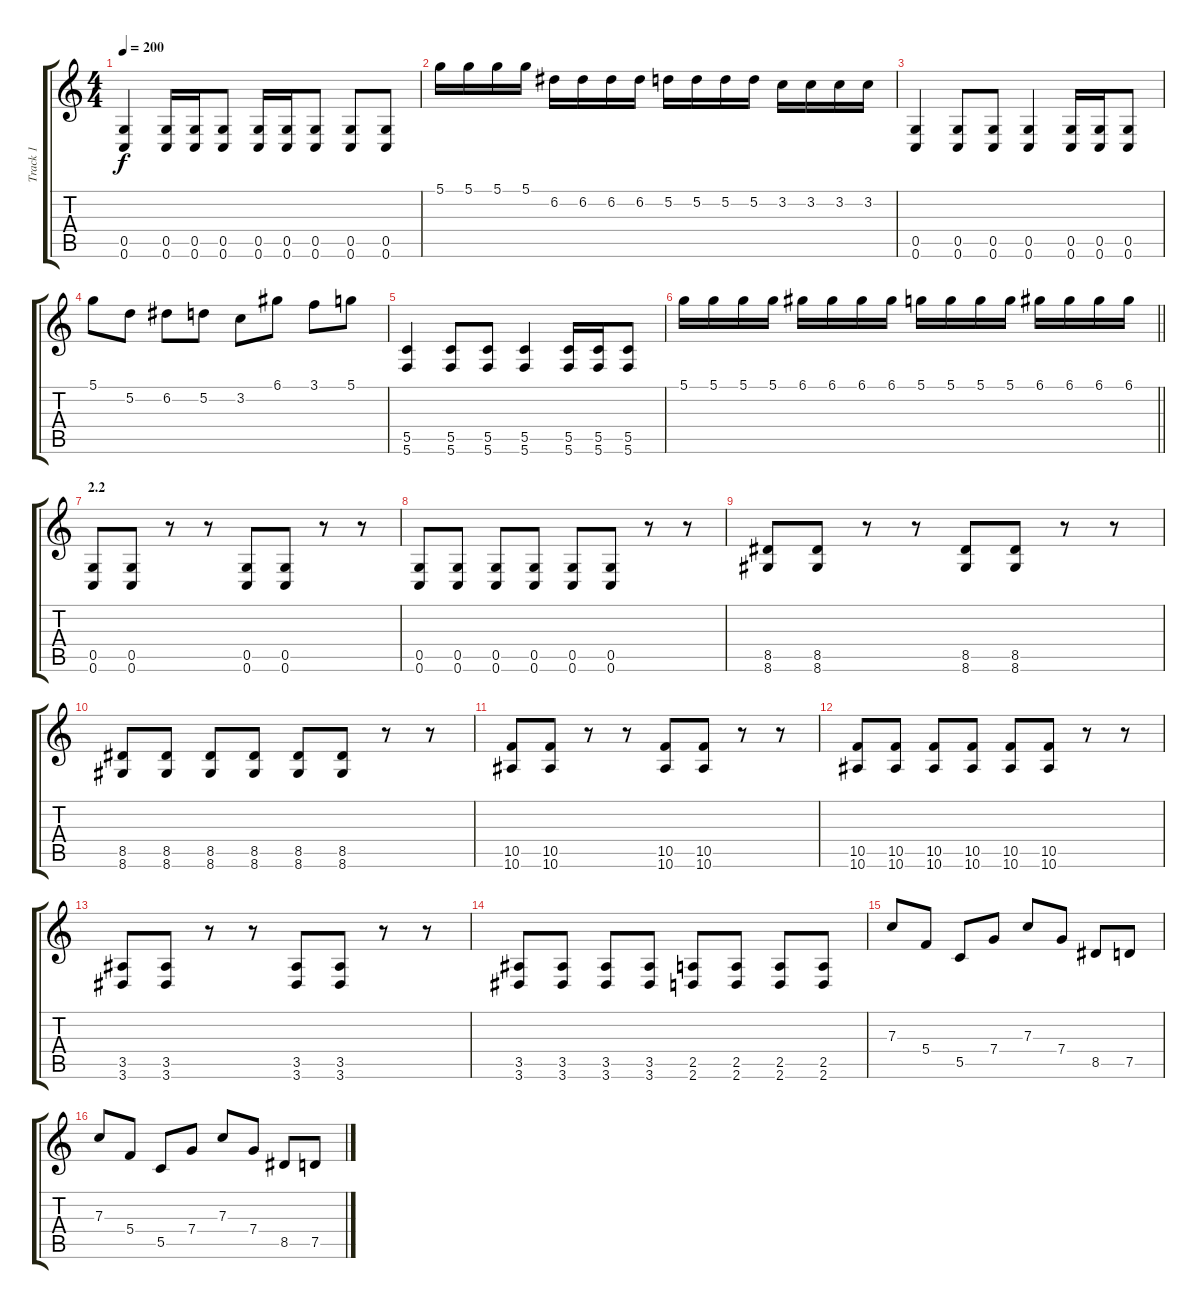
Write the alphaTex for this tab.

\track ("Track 1" "Track 1") {instrument distortionguitar}
\staff {score tabs}
\tuning (D4 A3 F3 C3 G2 C2) {hide}
\ts (4 4)
\tempo 200
\clef g2
\ks c
(0.5 0.6).4{dy f} (0.5 0.6).16 (0.5 0.6).16 (0.5 0.6).8 (0.5 0.6).16 (0.5 0.6).16 (0.5 0.6).8 (0.5 0.6).8 (0.5 0.6).8 |
5.1.16 5.1.16 5.1.16 5.1.16 6.2.16 6.2.16 6.2.16 6.2.16 5.2.16 5.2.16 5.2.16 5.2.16 3.2.16 3.2.16 3.2.16 3.2.16 |
(0.5 0.6).4 (0.5 0.6).8 (0.5 0.6).8 (0.5 0.6).4 (0.5 0.6).16 (0.5 0.6).16 (0.5 0.6).8 |
5.1.8 5.2.8 6.2.8 5.2.8 3.2.8 6.1.8 3.1.8 5.1.8 |
(5.5 5.6).4 (5.5 5.6).8 (5.5 5.6).8 (5.5 5.6).4 (5.5 5.6).16 (5.5 5.6).16 (5.5 5.6).8 |
\barLineRight lightlight
5.1.16 5.1.16 5.1.16 5.1.16 6.1.16 6.1.16 6.1.16 6.1.16 5.1.16 5.1.16 5.1.16 5.1.16 6.1.16 6.1.16 6.1.16 6.1.16 |
\section ("" "2.2")
(0.5 0.6).8 (0.5 0.6).8 r.8 r.8 (0.5 0.6).8 (0.5 0.6).8 r.8 r.8 |
(0.5 0.6).8 (0.5 0.6).8 (0.5 0.6).8 (0.5 0.6).8 (0.5 0.6).8 (0.5 0.6).8 r.8 r.8 |
(8.5 8.6).8 (8.5 8.6).8 r.8 r.8 (8.5 8.6).8 (8.5 8.6).8 r.8 r.8 |
(8.5 8.6).8 (8.5 8.6).8 (8.5 8.6).8 (8.5 8.6).8 (8.5 8.6).8 (8.5 8.6).8 r.8 r.8 |
(10.5 10.6).8 (10.5 10.6).8 r.8 r.8 (10.5 10.6).8 (10.5 10.6).8 r.8 r.8 |
(10.5 10.6).8 (10.5 10.6).8 (10.5 10.6).8 (10.5 10.6).8 (10.5 10.6).8 (10.5 10.6).8 r.8 r.8 |
(3.5 3.6).8 (3.5 3.6).8 r.8 r.8 (3.5 3.6).8 (3.5 3.6).8 r.8 r.8 |
(3.5 3.6).8 (3.5 3.6).8 (3.5 3.6).8 (3.5 3.6).8 (2.5 2.6).8 (2.5 2.6).8 (2.5 2.6).8 (2.5 2.6).8 |
7.3.8 5.4.8 5.5.8 7.4.8 7.3.8 7.4.8 8.5.8 7.5.8 |
7.3.8 5.4.8 5.5.8 7.4.8 7.3.8 7.4.8 8.5.8 7.5.8
